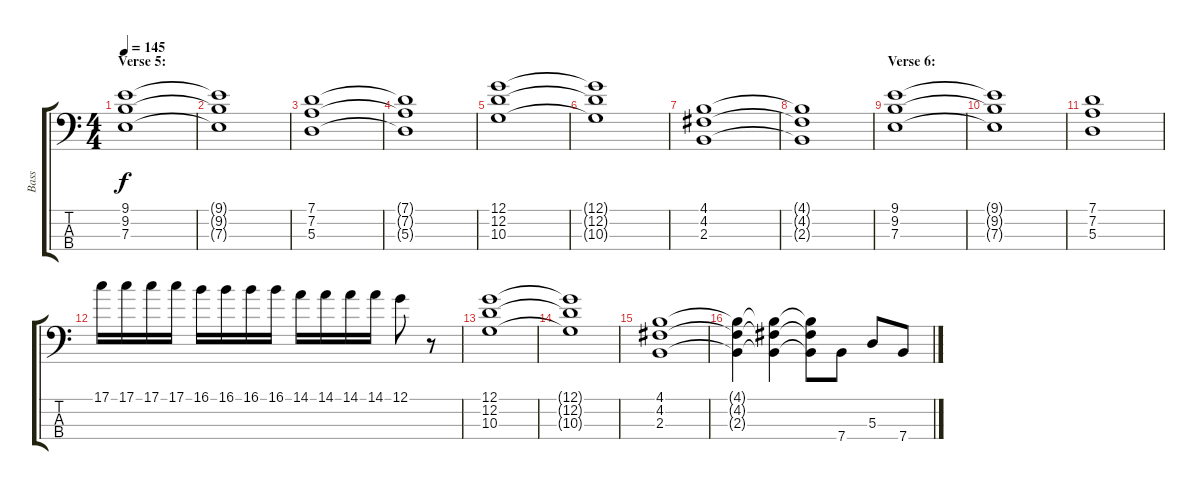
\track ("Bass" "Bass") {instrument electricbasspick}
\staff {score tabs}
\tuning (G2 D2 A1 E1) {hide}
\ts (4 4)
\section ("" "Verse 5:")
\tempo 145
\clef f4
\ks c
(9.1 9.2 7.3).1{dy f} |
(9.1{t} 9.2{t} 7.3{t}).1 |
(7.1 7.2 5.3).1 |
(7.1{t} 7.2{t} 5.3{t}).1 |
(12.1 12.2 10.3).1 |
(12.1{t} 12.2{t} 10.3{t}).1 |
(4.1 4.2 2.3).1 |
(4.1{t} 4.2{t} 2.3{t}).1 |
\section ("" "Verse 6:")
(9.1 9.2 7.3).1 |
(9.1{t} 9.2{t} 7.3{t}).1 |
(7.1 7.2 5.3).1 |
17.1.16 17.1.16 17.1.16 17.1.16 16.1.16 16.1.16 16.1.16 16.1.16 14.1.16 14.1.16 14.1.16 14.1.16 12.1.8 r.8 |
(12.1 12.2 10.3).1 |
(12.1{t} 12.2{t} 10.3{t}).1 |
(4.1 4.2 2.3).1 |
(4.1{t} 4.2{t} 2.3{t}).4 (4.1{t} 4.2{t} 2.3{t}).4 (4.1{t} 4.2{t} 2.3{t}).8 7.4.8 5.3.8 7.4.8
